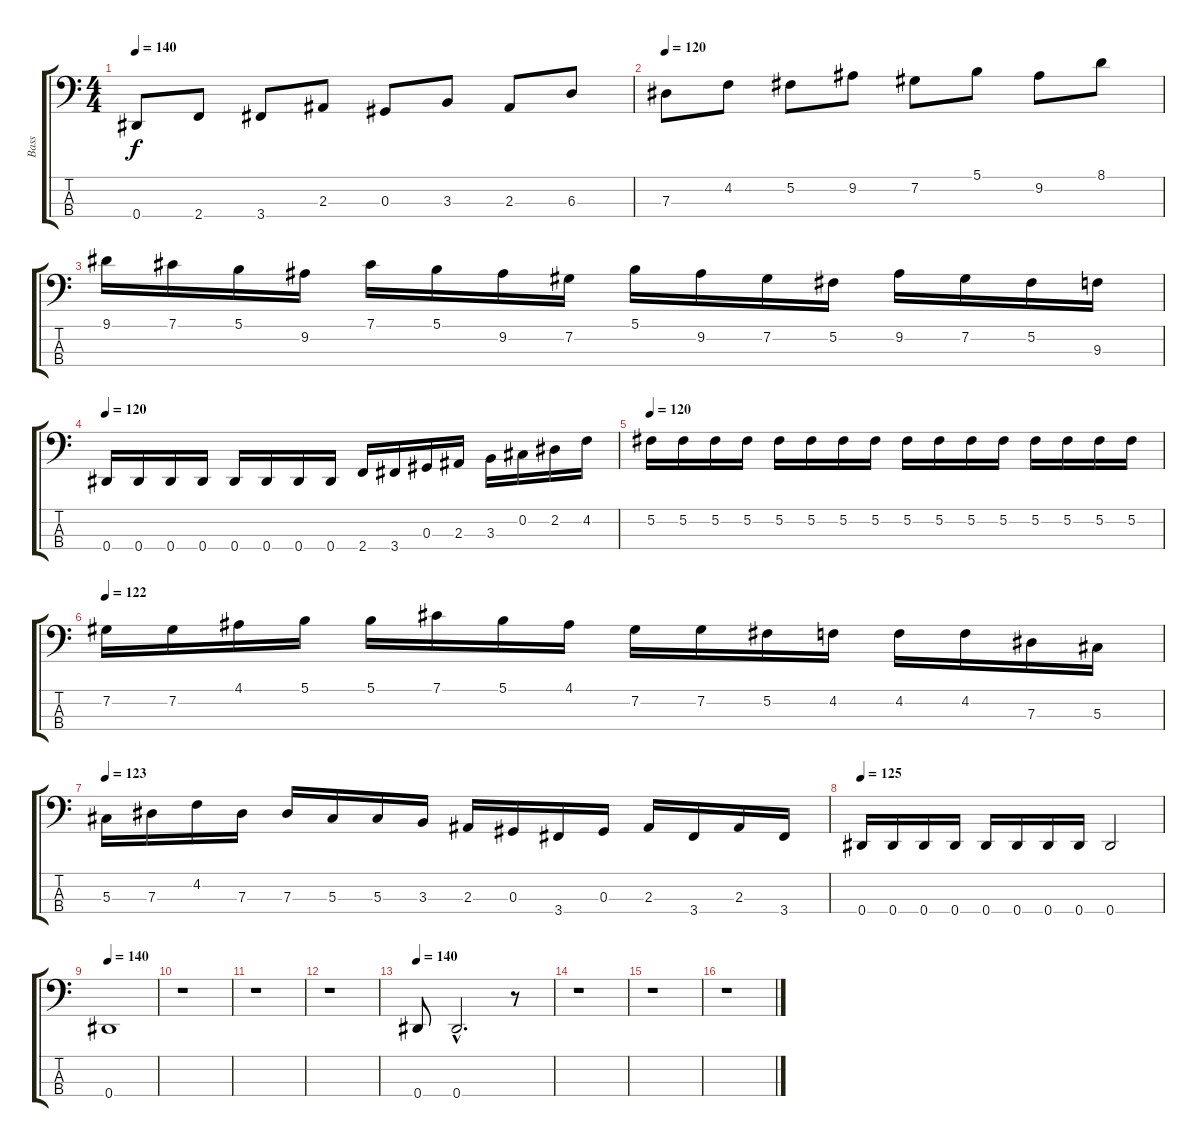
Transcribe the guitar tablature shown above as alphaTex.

\track ("Bass" "Bass") {instrument electricbasspick}
\staff {score tabs}
\tuning (Gb2 Db2 Ab1 Eb1) {hide}
\ts (4 4)
\tempo 140
\tempo 120
\tempo 140
\clef f4
\ks c
0.4.8{dy f instrument electricbasspick} 2.4.8 3.4.8 2.3.8 0.3.8 3.3.8 2.3.8 6.3.8 |
\tempo 120
7.3.8 4.2.8 5.2.8 9.2.8 7.2.8 5.1.8 9.2.8 8.1.8 |
9.1.16 7.1.16 5.1.16 9.2.16 7.1.16 5.1.16 9.2.16 7.2.16 5.1.16 9.2.16 7.2.16 5.2.16 9.2.16 7.2.16 5.2.16 9.3.16 |
\tempo 120
0.4.16 0.4.16 0.4.16 0.4.16 0.4.16 0.4.16 0.4.16 0.4.16 2.4.16 3.4.16 0.3.16 2.3.16 3.3.16 0.2.16 2.2.16 4.2.16 |
\tempo 120
5.2.16 5.2.16 5.2.16 5.2.16 5.2.16 5.2.16 5.2.16 5.2.16 5.2.16 5.2.16 5.2.16 5.2.16 5.2.16 5.2.16 5.2.16 5.2.16 |
\tempo 122
7.2.16 7.2.16 4.1.16 5.1.16 5.1.16 7.1.16 5.1.16 4.1.16 7.2.16 7.2.16 5.2.16 4.2.16 4.2.16 4.2.16 7.3.16 5.3.16 |
\tempo 123
5.3.16 7.3.16 4.2.16 7.3.16 7.3.16 5.3.16 5.3.16 3.3.16 2.3.16 0.3.16 3.4.16 0.3.16 2.3.16 3.4.16 2.3.16 3.4.16 |
\tempo 125
0.4.16 0.4.16 0.4.16 0.4.16 0.4.16 0.4.16 0.4.16 0.4.16 0.4.2 |
\tempo 140
0.4.1 |
r.1 |
r.1 |
r.1 |
\tempo 140
0.4.8 0.4{hac}.2{d} r.8 |
r.1 |
r.1 |
r.1
